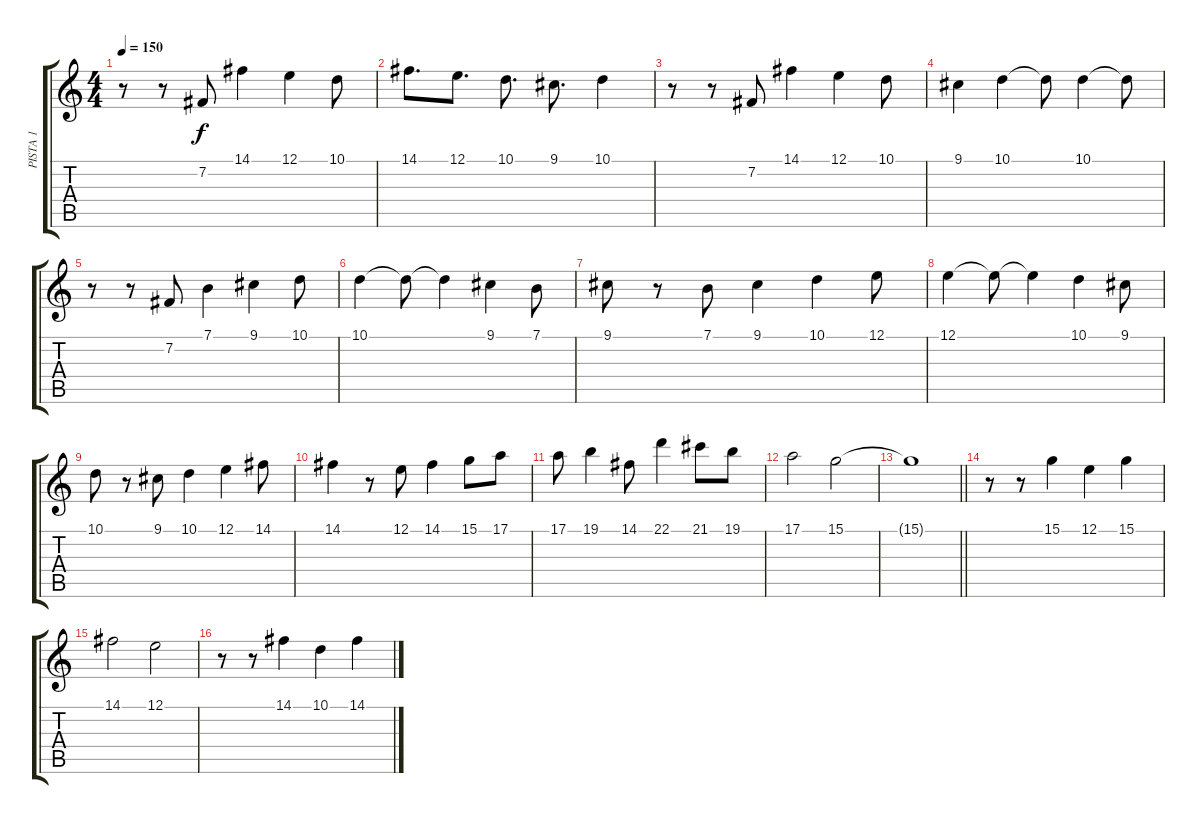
\track ("PISTA 1" "PISTA 1") {instrument trombone}
\staff {score tabs}
\tuning (E4 B3 G3 D3 A2 E2) {hide}
\ts (4 4)
\tempo 150
\clef g2
\ks c
r.8{dy f} r.8 7.2.8 14.1.4 12.1.4 10.1.8 |
14.1.8{d} 12.1.8{d} 10.1.8{d} 9.1.8{d} 10.1.4 |
r.8 r.8 7.2.8 14.1.4 12.1.4 10.1.8 |
9.1.4 10.1.4 10.1{t}.8 10.1.4 10.1{t}.8 |
r.8 r.8 7.2.8 7.1.4 9.1.4 10.1.8 |
10.1.4 10.1{t}.8 10.1{t}.4 9.1.4 7.1.8 |
9.1.8 r.8 7.1.8 9.1.4 10.1.4 12.1.8 |
12.1.4 12.1{t}.8 12.1{t}.4 10.1.4 9.1.8 |
10.1.8 r.8 9.1.8 10.1.4 12.1.4 14.1.8 |
14.1.4 r.8 12.1.8 14.1.4 15.1.8 17.1.8 |
17.1.8 19.1.4 14.1.8 22.1.4 21.1.8 19.1.8 |
17.1.2 15.1.2 |
\barLineRight lightlight
15.1{t}.1 |
r.8 r.8 15.1.4 12.1.4 15.1.4 |
14.1.2 12.1.2 |
r.8 r.8 14.1.4 10.1.4 14.1.4
